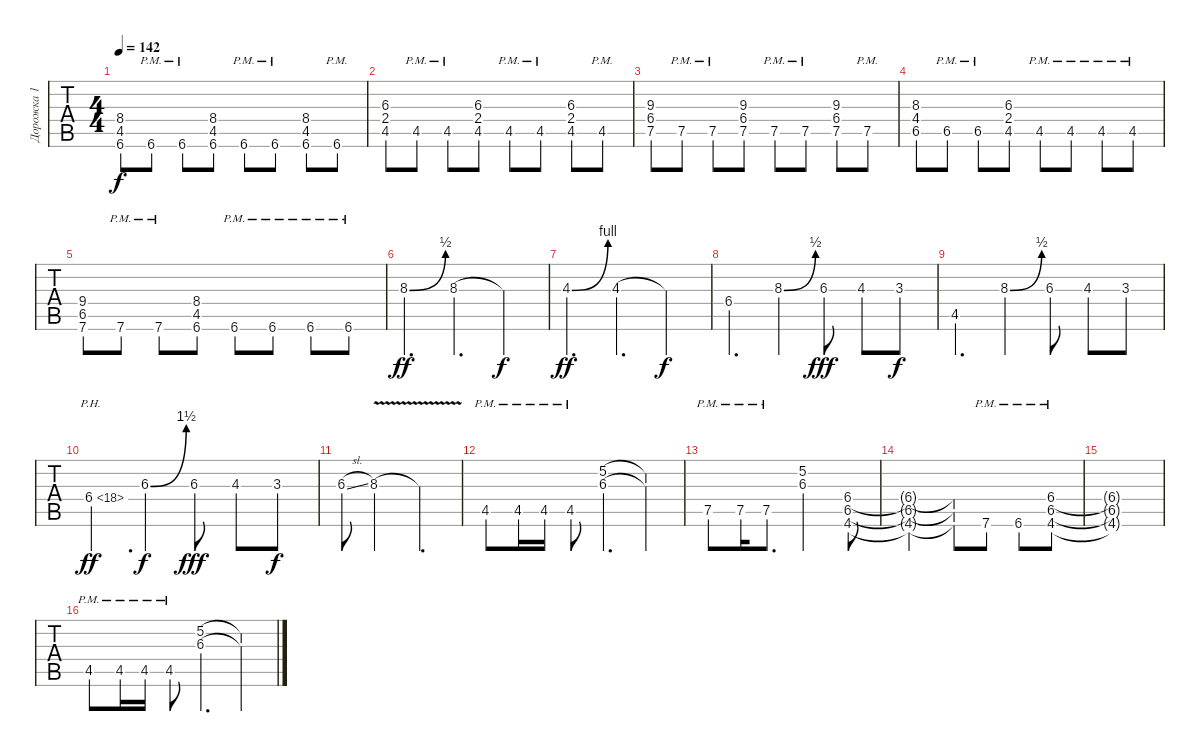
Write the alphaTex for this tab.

\track ("Дорожка 1" "Дорожка 1") {instrument electricguitarclean}
\staff {tabs}
\tuning (E4 B3 G3 D3 A2 E2) {hide}
\ts (4 4)
\tempo 142
\clef g2
\ks c
(8.4 4.5 6.6).8{dy f} 6.6{pm}.8 6.6{pm}.8 (8.4 4.5 6.6).8 6.6{pm}.8 6.6{pm}.8 (8.4 4.5 6.6).8 6.6{pm}.8 |
(6.3 2.4 4.5).8 4.5{pm}.8 4.5{pm}.8 (6.3 2.4 4.5).8 4.5{pm}.8 4.5{pm}.8 (6.3 2.4 4.5).8 4.5{pm}.8 |
(9.3 6.4 7.5).8 7.5{pm}.8 7.5{pm}.8 (9.3 6.4 7.5).8 7.5{pm}.8 7.5{pm}.8 (9.3 6.4 7.5).8 7.5{pm}.8 |
(8.3 4.4 6.5).8 6.5{pm}.8 6.5{pm}.8 (6.3 2.4 4.5).8 4.5{pm}.8 4.5{pm}.8 4.5{pm}.8 4.5{pm}.8 |
(9.4 6.5 7.6).8 7.6{pm}.8 7.6{pm}.8 (8.4 4.5 6.6).8 6.6{pm}.8 6.6{pm}.8 6.6{pm}.8 6.6{pm}.8 |
8.3{be (bend 0 0 60 2)}.4{d dy ff balance 10} 8.3.4{d} 8.3{t}.4{dy f} |
4.3{be (bend 0 0 60 4)}.4{d dy ff} 4.3.4{d} 4.3{t}.4{dy f} |
6.4.4{d} 8.3{be (bend 0 0 60 2)}.4 6.3.8{dy fff} 4.3.8 3.3.8{dy f} |
4.5.4{d} 8.3{be (bend 0 0 60 2)}.4 6.3.8 4.3.8 3.3.8 |
6.4{ph 12}.4{d dy ff} 6.3{be (bend 0 0 60 6)}.4{dy f} 6.3.8{dy fff} 4.3.8 3.3.8{dy f} |
6.3{sl}.8 8.3{v}.2 8.3{t}.4{d} |
4.5{pm}.8{balance 8} 4.5{pm}.16 4.5{pm}.16 4.5{pm}.8 (5.2 6.3).4{d} (5.2{t} 6.3{t}).4 |
7.5{pm}.8 7.5{pm}.16 7.5{pm}.8{d} (5.2 6.3).2 (6.4 6.5 4.6).8 |
(6.4{t} 6.5{t} 4.6{t}).2 (6.4{t} 6.5{t} 4.6{t}).8 7.6{pm}.8 6.6{pm}.8 (6.4 6.5 4.6{pm}).8 |
(6.4{t} 6.5{t} 4.6{t}).1 |
4.5{pm}.8 4.5{pm}.16 4.5{pm}.16 4.5{pm}.8 (5.2 6.3).4{d} (5.2{t} 6.3{t}).4
